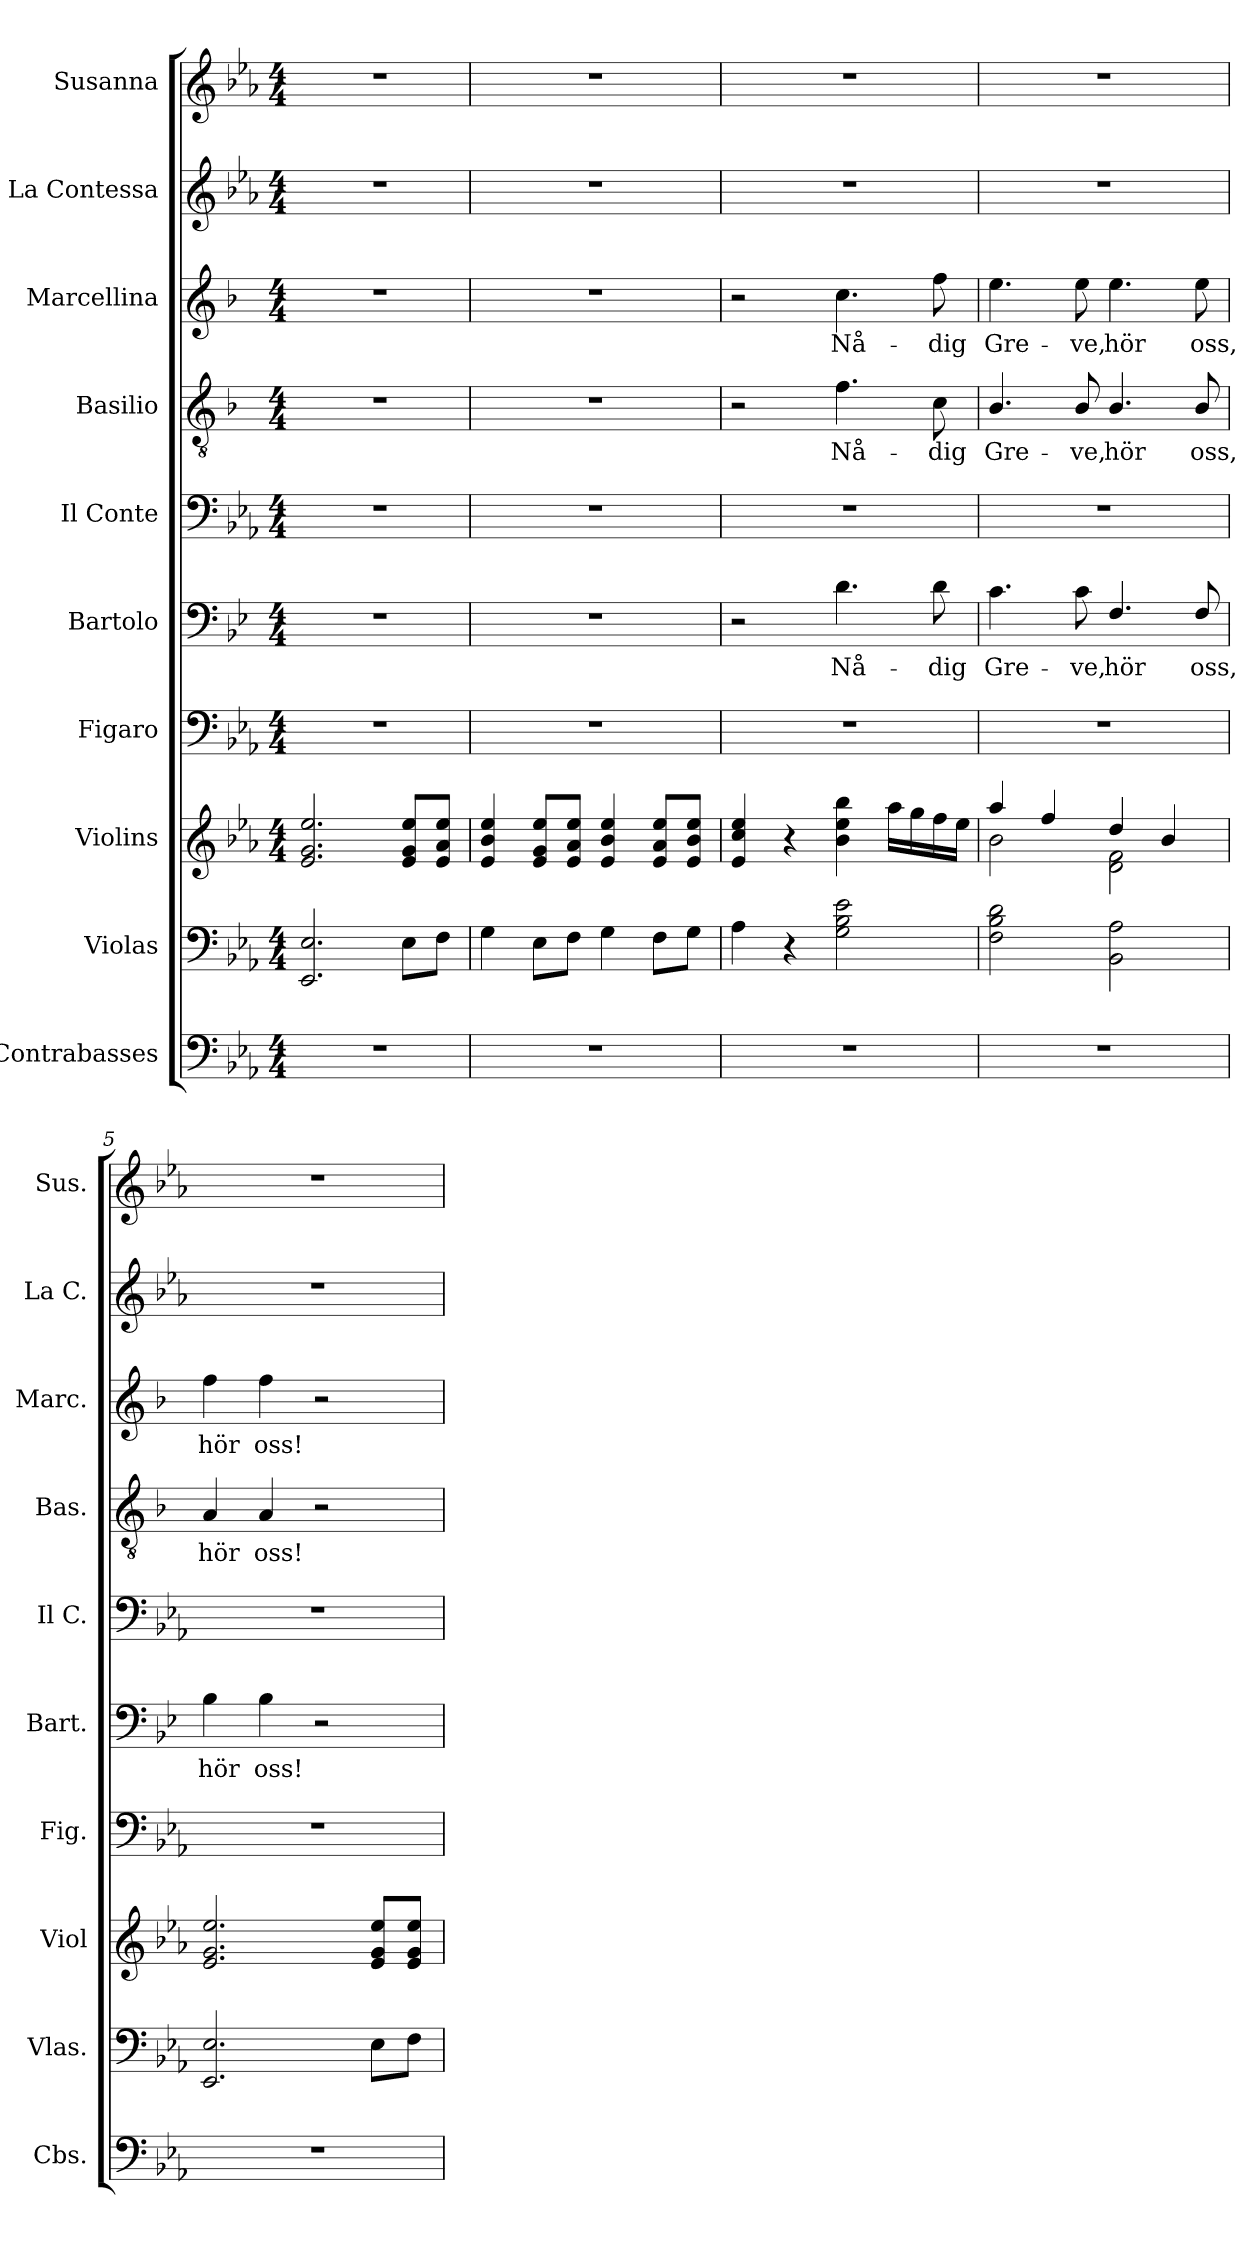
**kern	**kern	**kern	**kern	**kern	**text	**kern	**kern	**text	**kern	**text	**kern	**kern
*part10	*part9	*part8	*part7	*part6	*part6	*part5	*part4	*part4	*part3	*part3	*part2	*part1
*staff10	*staff9	*staff8	*staff7	*staff6	*staff6	*staff5	*staff4	*staff4	*staff3	*staff3	*staff2	*staff1
*I"Contrabasses	*I"Violas	*I"Violins	*I"Figaro	*I"Bartolo	*	*I"Il Conte	*I"Basilio	*	*I"Marcellina	*	*I"La Contessa	*I"Susanna
*I'Cbs.	*I'Vlas.	*I'Viol	*I'Fig.	*I'Bart.	*	*I'Il C.	*I'Bas.	*	*I'Marc.	*	*I'La C.	*I'Sus.
*clefF4	*clefF4	*clefG2	*clefF4	*clefF4	*	*clefF4	*clefGv2	*	*clefG2	*	*clefG2	*clefG2
*ITrd7c12	*	*	*	*ITrd4c7	*	*	*ITrd1c2	*	*ITrd1c2	*	*	*
*k[b-e-a-]	*k[b-e-a-]	*k[b-e-a-]	*k[b-e-a-]	*k[b-e-a-]	*	*k[b-e-a-]	*k[b-e-a-]	*	*k[b-e-a-]	*	*k[b-e-a-]	*k[b-e-a-]
*M4/4	*M4/4	*M4/4	*M4/4	*M4/4	*	*M4/4	*M4/4	*	*M4/4	*	*M4/4	*M4/4
*MM210	*MM210	*MM210	*MM210	*MM210	*	*MM210	*MM210	*	*MM210	*	*MM210	*MM210
=1	=1	=1	=1	=1	=1	=1	=1	=1	=1	=1	=1	=1
1r	2.EE-/ 2.E-/	2.e-/ 2.g/ 2.ee-/	1r	1r	.	1r	1r	.	1r	.	1r	1r
.	8E-\L	8e-/ 8g/ 8ee-/L	.	.	.	.	.	.	.	.	.	.
.	8F\J	8e-/ 8a-/ 8ee-/J	.	.	.	.	.	.	.	.	.	.
=2	=2	=2	=2	=2	=2	=2	=2	=2	=2	=2	=2	=2
1r	4G\	4e-/ 4b-/ 4ee-/	1r	1r	.	1r	1r	.	1r	.	1r	1r
.	8E-\L	8e-/ 8g/ 8ee-/L	.	.	.	.	.	.	.	.	.	.
.	8F\J	8e-/ 8a-/ 8ee-/J	.	.	.	.	.	.	.	.	.	.
.	4G\	4e-/ 4b-/ 4ee-/	.	.	.	.	.	.	.	.	.	.
.	8F\L	8e-/ 8a-/ 8ee-/L	.	.	.	.	.	.	.	.	.	.
.	8G\J	8e-/ 8b-/ 8ee-/J	.	.	.	.	.	.	.	.	.	.
=3	=3	=3	=3	=3	=3	=3	=3	=3	=3	=3	=3	=3
1r	4A-\	4e-/ 4cc/ 4ee-/	1r	2r	.	1r	2r	.	2r	.	1r	1r
.	4r	4r	.	.	.	.	.	.	.	.	.	.
!	!	!	!	!	!LO:LY:b	!	!	!LO:LY:b	!	!LO:LY:b	!	!
.	2G\ 2B-\ 2e-\	4b-\ 4ee-\ 4bb-\	.	4.G\	Nå-	.	4.e-\	Nå-	4.b-\	Nå-	.	.
.	.	16aa-\LL	.	.	.	.	.	.	.	.	.	.
.	.	16gg\	.	.	.	.	.	.	.	.	.	.
!	!	!	!	!	!LO:LY:b	!	!	!LO:LY:b	!	!LO:LY:b	!	!
.	.	16ff\	.	8G\	-dig	.	8B-\	-dig	8ee-\	-dig	.	.
.	.	16ee-\JJ	.	.	.	.	.	.	.	.	.	.
=4	=4	=4	=4	=4	=4	=4	=4	=4	=4	=4	=4	=4
*	*	*^	*	*	*	*	*	*	*	*	*	*
!	!	!	!	!	!	!LO:LY:b	!	!	!LO:LY:b	!	!LO:LY:b	!	!
1r	2F\ 2B-\ 2d\	4aa-/	2b-\	1r	4.F\	Gre-	1r	4.A-/	Gre-	4.dd\	Gre-	1r	1r
.	.	4ff/	.	.	.	.	.	.	.	.	.	.	.
!	!	!	!	!	!	!LO:LY:b	!	!	!LO:LY:b	!	!LO:LY:b	!	!
.	.	.	.	.	8F\	-ve,	.	8A-/	-ve,	8dd\	-ve,	.	.
!	!	!	!	!	!	!LO:LY:b	!	!	!LO:LY:b	!	!LO:LY:b	!	!
.	2BB-\ 2A-\	4dd/	2d\ 2f\	.	4.BB-/	hör	.	4.A-/	hör	4.dd\	hör	.	.
.	.	4b-/	.	.	.	.	.	.	.	.	.	.	.
!	!	!	!	!	!	!LO:LY:b	!	!	!LO:LY:b	!	!LO:LY:b	!	!
.	.	.	.	.	8BB-/	oss,	.	8A-/	oss,	8dd\	oss,	.	.
*	*	*v	*v	*	*	*	*	*	*	*	*	*	*
=5	=5	=5	=5	=5	=5	=5	=5	=5	=5	=5	=5	=5
!	!	!	!	!	!LO:LY:b	!	!	!LO:LY:b	!	!LO:LY:b	!	!
1r	2.EE-/ 2.E-/	2.e-/ 2.g/ 2.ee-/	1r	4E-\	hör	1r	4G/	hör	4ee-\	hör	1r	1r
!	!	!	!	!	!LO:LY:b	!	!	!LO:LY:b	!	!LO:LY:b	!	!
.	.	.	.	4E-\	oss!	.	4G/	oss!	4ee-\	oss!	.	.
.	.	.	.	2r	.	.	2r	.	2r	.	.	.
.	8E-\L	8e-/ 8g/ 8ee-/L	.	.	.	.	.	.	.	.	.	.
.	8F\J	8e-/ 8g/ 8ee-/J	.	.	.	.	.	.	.	.	.	.
=	=	=	=	=	=	=	=	=	=	=	=	=
*-	*-	*-	*-	*-	*-	*-	*-	*-	*-	*-	*-	*-
